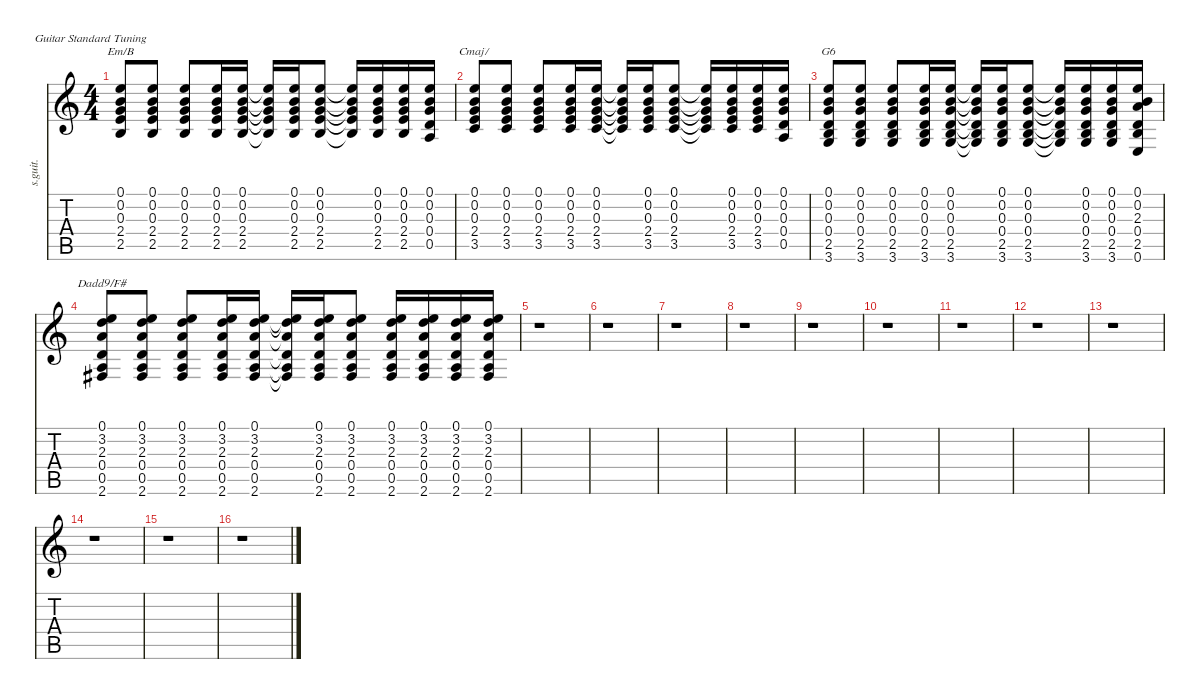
\defaultSystemsLayout 4
\hideDynamics
\bracketExtendMode nobrackets
\track ("Dolores O'Riordan (Intro Guitar)" "s.guit.") {instrument electricguitarjazz}
\staff {score tabs}
\tuning (E4 B3 G3 D3 A2 E2)
\chord ("Em/B" 3 1 2 2 0 x) {showdiagram false}
\chord ("Cmaj7" 3 1 2 2 0 x) {showdiagram false}
\chord ("G6" 3 1 2 2 0 x) {showdiagram false}
\chord ("Dadd9/F#" 3 1 2 2 0 x) {showdiagram false}
\ts (4 4)
\beaming (8 2 2 2 2)
\tempo (74 hide)
\clef g2
\ks c
(0.1 0.2 0.3 2.4 2.5).8{ch "Em/B" lyrics (0 "") lyrics (1 "") lyrics (2 "") lyrics (3 "") lyrics (4 "") dy f instrument electricguitarjazz} (0.1 0.2 0.3 2.4 2.5).8{lyrics (0 "") lyrics (1 "") lyrics (2 "") lyrics (3 "") lyrics (4 "")} (0.1 0.2 0.3 2.4 2.5).8{lyrics (0 "") lyrics (1 "") lyrics (2 "") lyrics (3 "") lyrics (4 "")} (0.1 0.2 0.3 2.4 2.5).16{lyrics (0 "") lyrics (1 "") lyrics (2 "") lyrics (3 "") lyrics (4 "")} (0.1 0.2 0.3 2.4 2.5).16{lyrics (0 "") lyrics (1 "") lyrics (2 "") lyrics (3 "") lyrics (4 "")} (0.1{t} 0.2{t} 0.3{t} 2.4{t} 2.5{t}).16{lyrics (0 "") lyrics (1 "") lyrics (2 "") lyrics (3 "") lyrics (4 "")} (0.1 0.2 0.3 2.4 2.5).16{lyrics (0 "") lyrics (1 "") lyrics (2 "") lyrics (3 "") lyrics (4 "")} (0.1 0.2 0.3 2.4 2.5).8{lyrics (0 "") lyrics (1 "") lyrics (2 "") lyrics (3 "") lyrics (4 "")} (0.1{t} 0.2{t} 0.3{t} 2.4{t} 2.5{t}).16{lyrics (0 "") lyrics (1 "") lyrics (2 "") lyrics (3 "") lyrics (4 "")} (0.1 0.2 0.3 2.4 2.5).16{lyrics (0 "") lyrics (1 "") lyrics (2 "") lyrics (3 "") lyrics (4 "")} (0.1 0.2 0.3 2.4 2.5).16{lyrics (0 "") lyrics (1 "") lyrics (2 "") lyrics (3 "") lyrics (4 "")} (0.1 0.2 0.3 0.4 0.5).16{lyrics (0 "") lyrics (1 "") lyrics (2 "") lyrics (3 "") lyrics (4 "")} |
(0.1 0.2 0.3 2.4 3.5).8{ch "Cmaj7" lyrics (0 "") lyrics (1 "") lyrics (2 "") lyrics (3 "") lyrics (4 "")} (0.1 0.2 0.3 2.4 3.5).8{lyrics (0 "") lyrics (1 "") lyrics (2 "") lyrics (3 "") lyrics (4 "")} (0.1 0.2 0.3 2.4 3.5).8{lyrics (0 "") lyrics (1 "") lyrics (2 "") lyrics (3 "") lyrics (4 "")} (0.1 0.2 0.3 2.4 3.5).16{lyrics (0 "") lyrics (1 "") lyrics (2 "") lyrics (3 "") lyrics (4 "")} (0.1 0.2 0.3 2.4 3.5).16{lyrics (0 "") lyrics (1 "") lyrics (2 "") lyrics (3 "") lyrics (4 "")} (0.1{t} 0.2{t} 0.3{t} 2.4{t} 3.5{t}).16{lyrics (0 "") lyrics (1 "") lyrics (2 "") lyrics (3 "") lyrics (4 "")} (0.1 0.2 0.3 2.4 3.5).16{lyrics (0 "") lyrics (1 "") lyrics (2 "") lyrics (3 "") lyrics (4 "")} (0.1 0.2 0.3 2.4 3.5).8{lyrics (0 "") lyrics (1 "") lyrics (2 "") lyrics (3 "") lyrics (4 "")} (0.1{t} 0.2{t} 0.3{t} 2.4{t} 3.5{t}).16{lyrics (0 "") lyrics (1 "") lyrics (2 "") lyrics (3 "") lyrics (4 "")} (0.1 0.2 0.3 2.4 3.5).16{lyrics (0 "") lyrics (1 "") lyrics (2 "") lyrics (3 "") lyrics (4 "")} (0.1 0.2 0.3 2.4 3.5).16{lyrics (0 "") lyrics (1 "") lyrics (2 "") lyrics (3 "") lyrics (4 "")} (0.1 0.2 0.3 0.4 0.5).16{lyrics (0 "") lyrics (1 "") lyrics (2 "") lyrics (3 "") lyrics (4 "")} |
(0.1 0.2 0.3 0.4 2.5 3.6).8{ch "G6" lyrics (0 "") lyrics (1 "") lyrics (2 "") lyrics (3 "") lyrics (4 "")} (0.1 0.2 0.3 0.4 2.5 3.6).8{lyrics (0 "") lyrics (1 "") lyrics (2 "") lyrics (3 "") lyrics (4 "")} (0.1 0.2 0.3 0.4 2.5 3.6).8{lyrics (0 "") lyrics (1 "") lyrics (2 "") lyrics (3 "") lyrics (4 "")} (0.1 0.2 0.3 0.4 2.5 3.6).16{lyrics (0 "") lyrics (1 "") lyrics (2 "") lyrics (3 "") lyrics (4 "")} (0.1 0.2 0.3 0.4 2.5 3.6).16{lyrics (0 "") lyrics (1 "") lyrics (2 "") lyrics (3 "") lyrics (4 "")} (0.1{t} 0.2{t} 0.3{t} 0.4{t} 2.5{t} 3.6{t}).16{lyrics (0 "") lyrics (1 "") lyrics (2 "") lyrics (3 "") lyrics (4 "")} (0.1 0.2 0.3 0.4 2.5 3.6).16{lyrics (0 "") lyrics (1 "") lyrics (2 "") lyrics (3 "") lyrics (4 "")} (0.1 0.2 0.3 0.4 2.5 3.6).8{lyrics (0 "") lyrics (1 "") lyrics (2 "") lyrics (3 "") lyrics (4 "")} (0.1{t} 0.2{t} 0.3{t} 0.4{t} 2.5{t} 3.6{t}).16{lyrics (0 "") lyrics (1 "") lyrics (2 "") lyrics (3 "") lyrics (4 "")} (0.1 0.2 0.3 0.4 2.5 3.6).16{lyrics (0 "") lyrics (1 "") lyrics (2 "") lyrics (3 "") lyrics (4 "")} (0.1 0.2 0.3 0.4 2.5 3.6).16{lyrics (0 "") lyrics (1 "") lyrics (2 "") lyrics (3 "") lyrics (4 "")} (0.1 0.2 2.3 0.4 2.5 0.6).16{lyrics (0 "") lyrics (1 "") lyrics (2 "") lyrics (3 "") lyrics (4 "")} |
\tempo (82 hide)
(0.1 3.2 2.3 0.4 0.5 2.6{acc #}).8{ch "Dadd9/F#" lyrics (0 "") lyrics (1 "") lyrics (2 "") lyrics (3 "") lyrics (4 "")} (0.1 3.2 2.3 0.4 0.5 2.6{acc #}).8{lyrics (0 "") lyrics (1 "") lyrics (2 "") lyrics (3 "") lyrics (4 "")} (0.1 3.2 2.3 0.4 0.5 2.6{acc #}).8{lyrics (0 "") lyrics (1 "") lyrics (2 "") lyrics (3 "") lyrics (4 "")} (0.1 3.2 2.3 0.4 0.5 2.6{acc #}).16{lyrics (0 "") lyrics (1 "") lyrics (2 "") lyrics (3 "") lyrics (4 "")} (0.1 3.2 2.3 0.4 0.5 2.6{acc #}).16{lyrics (0 "") lyrics (1 "") lyrics (2 "") lyrics (3 "") lyrics (4 "")} (0.1{t} 3.2{t} 2.3{t} 0.4{t} 0.5{t} 2.6{t acc #}).16{lyrics (0 "") lyrics (1 "") lyrics (2 "") lyrics (3 "") lyrics (4 "")} (0.1 3.2 2.3 0.4 0.5 2.6{acc #}).16{lyrics (0 "") lyrics (1 "") lyrics (2 "") lyrics (3 "") lyrics (4 "")} (0.1 3.2 2.3 0.4 0.5 2.6{acc #}).8{lyrics (0 "") lyrics (1 "") lyrics (2 "") lyrics (3 "") lyrics (4 "")} (0.1 3.2 2.3 0.4 0.5 2.6{acc #}).16{lyrics (0 "") lyrics (1 "") lyrics (2 "") lyrics (3 "") lyrics (4 "")} (0.1 3.2 2.3 0.4 0.5 2.6{acc #}).16{lyrics (0 "") lyrics (1 "") lyrics (2 "") lyrics (3 "") lyrics (4 "")} (0.1 3.2 2.3 0.4 0.5 2.6{acc #}).16{lyrics (0 "") lyrics (1 "") lyrics (2 "") lyrics (3 "") lyrics (4 "")} (0.1 3.2 2.3 0.4 0.5 2.6{acc #}).16{lyrics (0 "") lyrics (1 "") lyrics (2 "") lyrics (3 "") lyrics (4 "")} |
r.1 |
r.1 |
r.1 |
r.1 |
r.1 |
r.1 |
r.1 |
r.1 |
r.1 |
r.1 |
r.1 |
r.1
